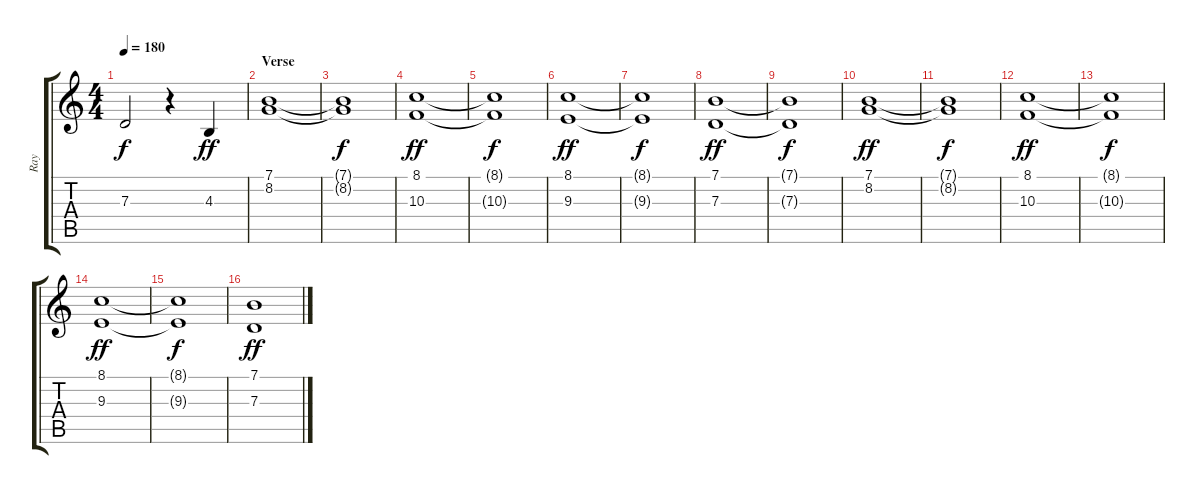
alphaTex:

\track ("Ray" "Ray") {instrument flute}
\staff {score tabs}
\tuning (E4 B3 G3 D3 A2 E2) {hide}
\ts (4 4)
\tempo 180
\clef g2
\ks c
7.3{t}.2{dy f} r.4 4.3.4{dy ff volume 10 instrument flute} |
\section ("" "Verse")
(7.1 8.2).1 |
(7.1{t} 8.2{t}).1{dy f} |
(8.1 10.3).1{dy ff} |
(8.1{t} 10.3{t}).1{dy f} |
(8.1 9.3).1{dy ff} |
(8.1{t} 9.3{t}).1{dy f} |
(7.1 7.3).1{dy ff} |
(7.1{t} 7.3{t}).1{dy f} |
(7.1 8.2).1{dy ff} |
(7.1{t} 8.2{t}).1{dy f} |
(8.1 10.3).1{dy ff} |
(8.1{t} 10.3{t}).1{dy f} |
(8.1 9.3).1{dy ff} |
(8.1{t} 9.3{t}).1{dy f} |
(7.1 7.3).1{dy ff}
